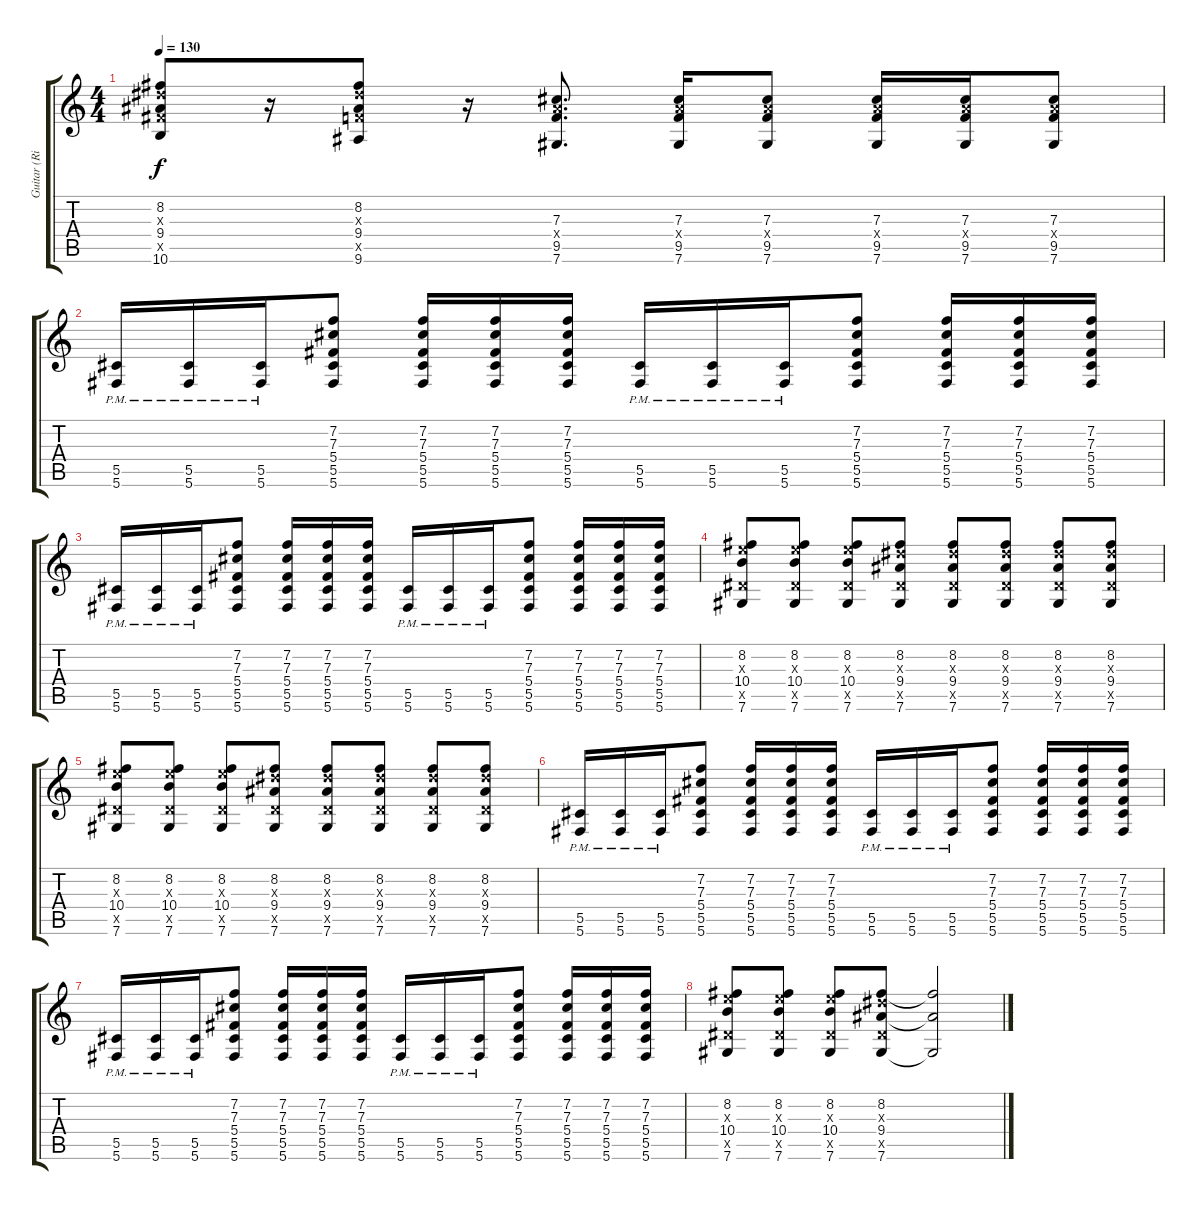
\track ("Guitar (Right)" "Guitar (Ri") {instrument distortionguitar}
\staff {score tabs}
\tuning (Eb4 Bb3 Gb3 Db3 Ab2 Db2) {hide}
\ts (4 4)
\tempo 130
\clef g2
\ks c
(8.2 9.3{x} 9.4 10.5{x} 10.6).8{dy f} r.16 (8.2 9.3{x} 9.4 9.5{x} 9.6).8 r.16 (7.3 9.4{x} 9.5 7.6).8{d} (7.3 9.4{x} 9.5 7.6).16 (7.3 9.4{x} 9.5 7.6).8 (7.3 9.4{x} 9.5 7.6).16 (7.3 9.4{x} 9.5 7.6).16 (7.3 9.4{x} 9.5 7.6).8 |
(5.5{pm} 5.6{pm}).16 (5.5{pm} 5.6{pm}).16 (5.5{pm} 5.6{pm}).16 (7.2 7.3 5.4 5.5 5.6).8 (7.2 7.3 5.4 5.5 5.6).16 (7.2 7.3 5.4 5.5 5.6).16 (7.2 7.3 5.4 5.5 5.6).16 (5.5{pm} 5.6{pm}).16 (5.5{pm} 5.6{pm}).16 (5.5{pm} 5.6{pm}).16 (7.2 7.3 5.4 5.5 5.6).8 (7.2 7.3 5.4 5.5 5.6).16 (7.2 7.3 5.4 5.5 5.6).16 (7.2 7.3 5.4 5.5 5.6).16 |
(5.5{pm} 5.6{pm}).16 (5.5{pm} 5.6{pm}).16 (5.5{pm} 5.6{pm}).16 (7.2 7.3 5.4 5.5 5.6).8 (7.2 7.3 5.4 5.5 5.6).16 (7.2 7.3 5.4 5.5 5.6).16 (7.2 7.3 5.4 5.5 5.6).16 (5.5{pm} 5.6{pm}).16 (5.5{pm} 5.6{pm}).16 (5.5{pm} 5.6{pm}).16 (7.2 7.3 5.4 5.5 5.6).8 (7.2 7.3 5.4 5.5 5.6).16 (7.2 7.3 5.4 5.5 5.6).16 (7.2 7.3 5.4 5.5 5.6).16 |
(8.2 10.3{x} 10.4 7.5{x} 7.6).8 (8.2 10.3{x} 10.4 7.5{x} 7.6).8 (8.2 10.3{x} 10.4 7.5{x} 7.6).8 (8.2 9.3{x} 9.4 7.5{x} 7.6).8 (8.2 9.3{x} 9.4 7.5{x} 7.6).8 (8.2 9.3{x} 9.4 7.5{x} 7.6).8 (8.2 9.3{x} 9.4 7.5{x} 7.6).8 (8.2 9.3{x} 9.4 7.5{x} 7.6).8 |
(8.2 10.3{x} 10.4 7.5{x} 7.6).8 (8.2 10.3{x} 10.4 7.5{x} 7.6).8 (8.2 10.3{x} 10.4 7.5{x} 7.6).8 (8.2 9.3{x} 9.4 7.5{x} 7.6).8 (8.2 9.3{x} 9.4 7.5{x} 7.6).8 (8.2 9.3{x} 9.4 7.5{x} 7.6).8 (8.2 9.3{x} 9.4 7.5{x} 7.6).8 (8.2 9.3{x} 9.4 7.5{x} 7.6).8 |
(5.5{pm} 5.6{pm}).16 (5.5{pm} 5.6{pm}).16 (5.5{pm} 5.6{pm}).16 (7.2 7.3 5.4 5.5 5.6).8 (7.2 7.3 5.4 5.5 5.6).16 (7.2 7.3 5.4 5.5 5.6).16 (7.2 7.3 5.4 5.5 5.6).16 (5.5{pm} 5.6{pm}).16 (5.5{pm} 5.6{pm}).16 (5.5{pm} 5.6{pm}).16 (7.2 7.3 5.4 5.5 5.6).8 (7.2 7.3 5.4 5.5 5.6).16 (7.2 7.3 5.4 5.5 5.6).16 (7.2 7.3 5.4 5.5 5.6).16 |
(5.5{pm} 5.6{pm}).16 (5.5{pm} 5.6{pm}).16 (5.5{pm} 5.6{pm}).16 (7.2 7.3 5.4 5.5 5.6).8 (7.2 7.3 5.4 5.5 5.6).16 (7.2 7.3 5.4 5.5 5.6).16 (7.2 7.3 5.4 5.5 5.6).16 (5.5{pm} 5.6{pm}).16 (5.5{pm} 5.6{pm}).16 (5.5{pm} 5.6{pm}).16 (7.2 7.3 5.4 5.5 5.6).8 (7.2 7.3 5.4 5.5 5.6).16 (7.2 7.3 5.4 5.5 5.6).16 (7.2 7.3 5.4 5.5 5.6).16 |
(8.2 10.3{x} 10.4 7.5{x} 7.6).8 (8.2 10.3{x} 10.4 7.5{x} 7.6).8 (8.2 10.3{x} 10.4 7.5{x} 7.6).8 (8.2 9.3{x} 9.4 7.5{x} 7.6).8 (8.2{t} 9.4{t} 7.6{t}).2
